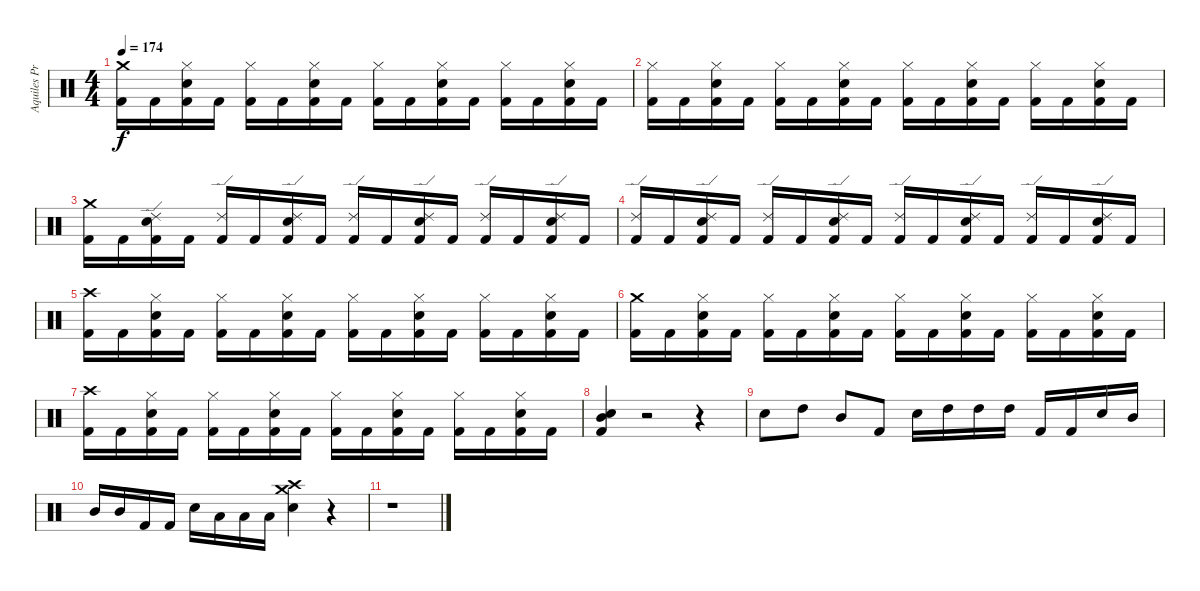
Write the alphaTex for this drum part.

\track ("Aquiles Priester" "Aquiles Pr") {instrument percussion}
\staff {score}
\articulation defaults
\ts (4 4)
\tempo 174
\clef neutral
\ks c
("Crash medium (hit)" "Kick (hit) 2").16{dy f} "Kick (hit) 2".16 ("Hi-Hat (closed)" "Electric Snare (hit)" "Kick (hit) 2").16 "Kick (hit) 2".16 ("Hi-Hat (closed)" "Kick (hit) 2").16 "Kick (hit) 2".16 ("Hi-Hat (closed)" "Electric Snare (hit)" "Kick (hit) 2").16 "Kick (hit) 2".16 ("Hi-Hat (closed)" "Kick (hit) 2").16 "Kick (hit) 2".16 ("Hi-Hat (closed)" "Electric Snare (hit)" "Kick (hit) 2").16 "Kick (hit) 2".16 ("Hi-Hat (closed)" "Kick (hit) 2").16 "Kick (hit) 2".16 ("Hi-Hat (closed)" "Electric Snare (hit)" "Kick (hit) 2").16 "Kick (hit) 2".16 |
("Hi-Hat (closed)" "Kick (hit) 2").16 "Kick (hit) 2".16 ("Hi-Hat (closed)" "Electric Snare (hit)" "Kick (hit) 2").16 "Kick (hit) 2".16 ("Hi-Hat (closed)" "Kick (hit) 2").16 "Kick (hit) 2".16 ("Hi-Hat (closed)" "Electric Snare (hit)" "Kick (hit) 2").16 "Kick (hit) 2".16 ("Hi-Hat (closed)" "Kick (hit) 2").16 "Kick (hit) 2".16 ("Hi-Hat (closed)" "Electric Snare (hit)" "Kick (hit) 2").16 "Kick (hit) 2".16 ("Hi-Hat (closed)" "Kick (hit) 2").16 "Kick (hit) 2".16 ("Hi-Hat (closed)" "Electric Snare (hit)" "Kick (hit) 2").16 "Kick (hit) 2".16 |
("Crash medium (hit)" "Kick (hit) 2").16 "Kick (hit) 2".16 ("Ride (edge) 2" "Electric Snare (hit)" "Kick (hit) 2").16 "Kick (hit) 2".16 ("Ride (edge) 2" "Kick (hit) 2").16 "Kick (hit) 2".16 ("Ride (edge) 2" "Electric Snare (hit)" "Kick (hit) 2").16 "Kick (hit) 2".16 ("Ride (edge) 2" "Kick (hit) 2").16 "Kick (hit) 2".16 ("Ride (edge) 2" "Electric Snare (hit)" "Kick (hit) 2").16 "Kick (hit) 2".16 ("Ride (edge) 2" "Kick (hit) 2").16 "Kick (hit) 2".16 ("Ride (edge) 2" "Electric Snare (hit)" "Kick (hit) 2").16 "Kick (hit) 2".16 |
("Ride (edge) 2" "Kick (hit) 2").16 "Kick (hit) 2".16 ("Ride (edge) 2" "Electric Snare (hit)" "Kick (hit) 2").16 "Kick (hit) 2".16 ("Ride (edge) 2" "Kick (hit) 2").16 "Kick (hit) 2".16 ("Ride (edge) 2" "Electric Snare (hit)" "Kick (hit) 2").16 "Kick (hit) 2".16 ("Ride (edge) 2" "Kick (hit) 2").16 "Kick (hit) 2".16 ("Ride (edge) 2" "Electric Snare (hit)" "Kick (hit) 2").16 "Kick (hit) 2".16 ("Ride (edge) 2" "Kick (hit) 2").16 "Kick (hit) 2".16 ("Ride (edge) 2" "Electric Snare (hit)" "Kick (hit) 2").16 "Kick (hit) 2".16 |
("Crash high (hit)" "Kick (hit) 2").16 "Kick (hit) 2".16 ("Hi-Hat (closed)" "Electric Snare (hit)" "Kick (hit) 2").16 "Kick (hit) 2".16 ("Hi-Hat (closed)" "Kick (hit) 2").16 "Kick (hit) 2".16 ("Hi-Hat (closed)" "Electric Snare (hit)" "Kick (hit) 2").16 "Kick (hit) 2".16 ("Hi-Hat (closed)" "Kick (hit) 2").16 "Kick (hit) 2".16 ("Hi-Hat (closed)" "Electric Snare (hit)" "Kick (hit) 2").16 "Kick (hit) 2".16 ("Hi-Hat (closed)" "Kick (hit) 2").16 "Kick (hit) 2".16 ("Hi-Hat (closed)" "Electric Snare (hit)" "Kick (hit) 2").16 "Kick (hit) 2".16 |
("Crash medium (hit)" "Kick (hit) 2").16 "Kick (hit) 2".16 ("Hi-Hat (closed)" "Electric Snare (hit)" "Kick (hit) 2").16 "Kick (hit) 2".16 ("Hi-Hat (closed)" "Kick (hit) 2").16 "Kick (hit) 2".16 ("Hi-Hat (closed)" "Electric Snare (hit)" "Kick (hit) 2").16 "Kick (hit) 2".16 ("Hi-Hat (closed)" "Kick (hit) 2").16 "Kick (hit) 2".16 ("Hi-Hat (closed)" "Electric Snare (hit)" "Kick (hit) 2").16 "Kick (hit) 2".16 ("Hi-Hat (closed)" "Kick (hit) 2").16 "Kick (hit) 2".16 ("Hi-Hat (closed)" "Electric Snare (hit)" "Kick (hit) 2").16 "Kick (hit) 2".16 |
("Crash high (hit)" "Kick (hit) 2").16 "Kick (hit) 2".16 ("Hi-Hat (closed)" "Electric Snare (hit)" "Kick (hit) 2").16 "Kick (hit) 2".16 ("Hi-Hat (closed)" "Kick (hit) 2").16 "Kick (hit) 2".16 ("Hi-Hat (closed)" "Electric Snare (hit)" "Kick (hit) 2").16 "Kick (hit) 2".16 ("Hi-Hat (closed)" "Kick (hit) 2").16 "Kick (hit) 2".16 ("Hi-Hat (closed)" "Electric Snare (hit)" "Kick (hit) 2").16 "Kick (hit) 2".16 ("Hi-Hat (closed)" "Kick (hit) 2").16 "Kick (hit) 2".16 ("Hi-Hat (closed)" "Electric Snare (hit)" "Kick (hit) 2").16 "Kick (hit) 2".16 |
("Mid Tom (hit)" "Electric Snare (hit)" "Kick (hit) 2").4 r.2 r.4 |
"Electric Snare (hit)".8 "High Tom (hit)".8 "Mid Tom (hit)".8 "Kick (hit) 2".8 "Electric Snare (hit)".16 "High Tom (hit)".16 "High Tom (hit)".16 "High Tom (hit)".16 "Kick (hit) 2".16 "Kick (hit) 2".16 "Electric Snare (hit)".16 "Mid Tom (hit)".16 |
"Mid Tom (hit)".16 "Mid Tom (hit)".16 "Kick (hit) 2".16 "Kick (hit) 2".16 "Electric Snare (hit)".16 "Low Tom (hit)".16 "Low Tom (hit)".16 "Low Tom (hit)".16 ("Crash medium (hit)" "Crash high (hit)" "Electric Snare (hit)").4 r.4 |
r.1
